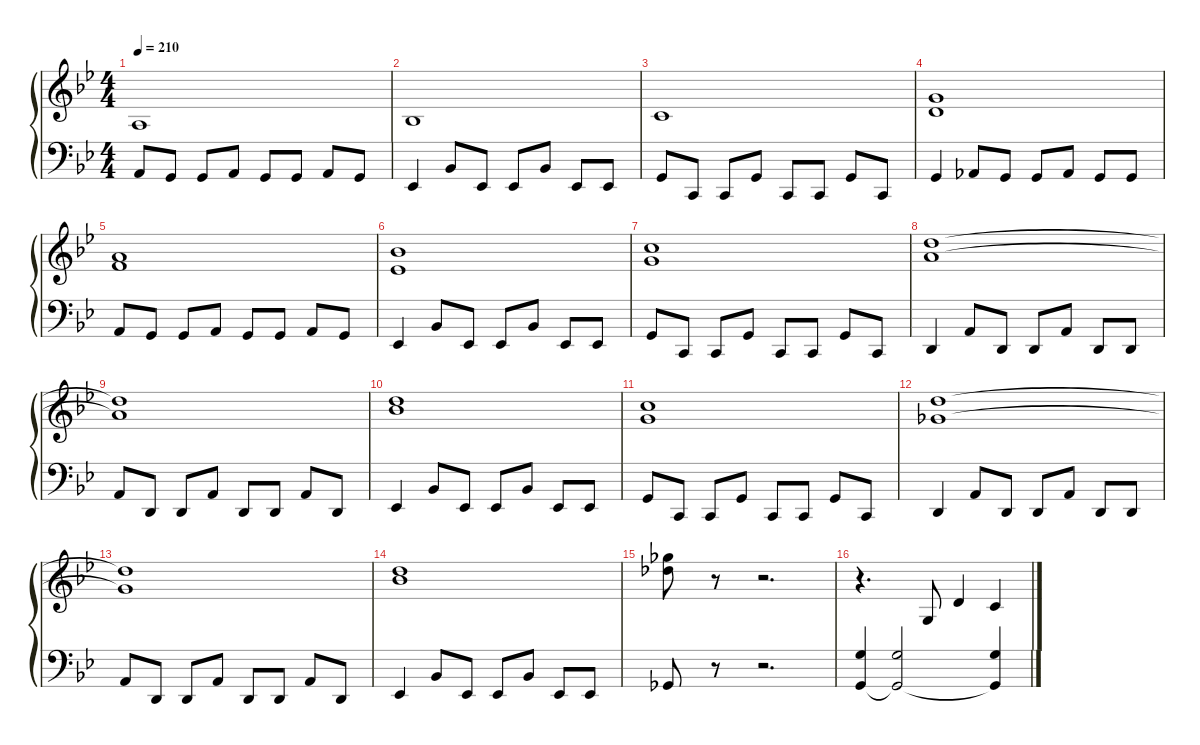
\hideDynamics
\bracketExtendMode groupsimilarinstruments
\singleTrackTrackNamePolicy hidden
\firstSystemTrackNameOrientation horizontal
\otherSystemsTrackNameOrientation horizontal
\extendBarLines
\track ("Acoustic Piano" "pno.") {instrument acousticgrandpiano}
\staff {score}
\tuning (E4 B3 G3 D3 A2 E2)
\ts (4 4)
\tempo 210
\clef g2
\ks gminor
2.3{acc forcenatural}.1{dy mp} |
3.3{acc b}.1 |
1.2{acc forcenatural}.1 |
(3.2{acc forcenatural} 3.1{acc forcenatural}).1{dy f} |
(10.3{acc forcenatural} 10.2{acc forcenatural}).1{dy mf} |
(4.2{acc b} 6.1{acc b}).1{dy f} |
(8.1{acc forcenatural} 8.2{acc forcenatural}).1 |
(10.1{acc forcenatural} 10.2{acc forcenatural}).1 |
(10.1{t acc forcenatural} 10.2{t acc forcenatural}).1 |
(15.3{acc b} 15.2{acc forcenatural}).1{dy ff} |
(8.2{acc forcenatural} 8.1{acc forcenatural}).1{dy mp} |
(11.3{acc b} 10.1{acc forcenatural}).1{dy mf} |
(11.3{t acc b} 10.1{t acc forcenatural}).1 |
(10.1{acc forcenatural} 11.2{acc b}).1{dy ff} |
(14.1{acc b} 14.2{acc b}).8{dy fff} r.8 r.2{d} |
r.4{d} 5.4{acc forcenatural}.8{dy mf} 3.2{acc forcenatural}.4{dy f} 1.2{acc forcenatural}.4
\staff {score}
\tuning (G2 D2 A1 E1 B0)
\clef f4
\ottava regular
\simile none
\ks gminor
2.1{acc forcenatural}.8{dy f} 0.1{acc forcenatural}.8 0.1{acc forcenatural}.8 2.1{acc forcenatural}.8{dy mf} 0.1{acc forcenatural}.8 0.1{acc forcenatural}.8{dy f} 2.1{acc forcenatural}.8{dy mf} 0.1{acc forcenatural}.8{dy mp} |
16.5{acc b}.4{dy mf} 18.4{acc b}.8 16.5{acc b}.8 16.5{acc b}.8 18.4{acc b}.8 16.5{acc b}.8 16.5{acc b}.8 |
20.5{acc forcenatural}.8 13.5{acc forcenatural}.8{dy f} 13.5{acc forcenatural}.8 15.4{acc forcenatural}.8 13.5{acc forcenatural}.8 13.5{acc forcenatural}.8 15.4{acc forcenatural}.8 13.5{acc forcenatural}.8 |
0.1{acc forcenatural}.4{dy mp} 1.1{acc b}.8{dy mf} 0.1{acc forcenatural}.8{dy mp} 0.1{acc forcenatural}.8{dy mf} 1.1{acc b}.8 0.1{acc forcenatural}.8 0.1{acc forcenatural}.8 |
2.1{acc forcenatural}.8{dy f} 0.1{acc forcenatural}.8 0.1{acc forcenatural}.8 2.1{acc forcenatural}.8{dy mf} 0.1{acc forcenatural}.8 0.1{acc forcenatural}.8{dy f} 2.1{acc forcenatural}.8{dy mf} 0.1{acc forcenatural}.8{dy mp} |
16.5{acc b}.4{dy mf} 18.4{acc b}.8 16.5{acc b}.8 16.5{acc b}.8 18.4{acc b}.8 16.5{acc b}.8 16.5{acc b}.8 |
20.5{acc forcenatural}.8 13.5{acc forcenatural}.8{dy f} 13.5{acc forcenatural}.8 15.4{acc forcenatural}.8 13.5{acc forcenatural}.8 13.5{acc forcenatural}.8 15.4{acc forcenatural}.8 13.5{acc forcenatural}.8 |
0.2{acc forcenatural}.4{dy mf} 2.1{acc forcenatural}.8{dy f} 0.2{acc forcenatural}.8{dy mf} 0.2{acc forcenatural}.8{dy mp} 2.1{acc forcenatural}.8{dy f} 0.2{acc forcenatural}.8{dy mf} 0.2{acc forcenatural}.8{dy mp} |
2.1{acc forcenatural}.8{dy f beam Up} 0.2{acc forcenatural}.8{dy mf beam Up} 0.2{acc forcenatural}.8{dy mp beam Up} 2.1{acc forcenatural}.8{dy f beam Up} 0.2{acc forcenatural}.8{dy mf beam Up} 0.2{acc forcenatural}.8{beam Up} 2.1{acc forcenatural}.8{dy f beam Up} 0.2{acc forcenatural}.8{dy mf beam Up} |
1.2{acc b}.4{dy f} 3.1{acc b}.8 1.2{acc b}.8 1.2{acc b}.8{dy mf} 3.1{acc b}.8{dy f} 1.2{acc b}.8 1.2{acc b}.8{dy p} |
20.5{acc forcenatural}.8{dy mf} 13.5{acc forcenatural}.8{dy f} 13.5{acc forcenatural}.8 15.4{acc forcenatural}.8 13.5{acc forcenatural}.8 13.5{acc forcenatural}.8 15.4{acc forcenatural}.8 13.5{acc forcenatural}.8 |
0.2{acc forcenatural}.4{dy mf} 2.1{acc forcenatural}.8{dy f} 0.2{acc forcenatural}.8{dy mf} 0.2{acc forcenatural}.8{dy mp} 2.1{acc forcenatural}.8{dy f} 0.2{acc forcenatural}.8{dy mf} 0.2{acc forcenatural}.8{dy mp} |
2.1{acc forcenatural}.8{dy f} 0.2{acc forcenatural}.8{dy mf} 0.2{acc forcenatural}.8{dy mp} 2.1{acc forcenatural}.8{dy f} 0.2{acc forcenatural}.8{dy mf} 0.2{acc forcenatural}.8 2.1{acc forcenatural}.8{dy f} 0.2{acc forcenatural}.8{dy mf} |
1.2{acc b}.4{dy f} 3.1{acc b}.8 1.2{acc b}.8 1.2{acc b}.8{dy mf} 3.1{acc b}.8{dy f} 1.2{acc b}.8 1.2{acc b}.8{dy p} |
4.2{acc b}.8{dy ff} r.8 r.2{d} |
(0.1{acc forcenatural} 8.5{acc forcenatural}).4{ot 8vb dy fff} (8.5{t acc forcenatural} 0.1{acc forcenatural}).2{ot 8vb dy mf} (8.5{t acc forcenatural} 0.1{acc forcenatural}).4{ot 8vb}
